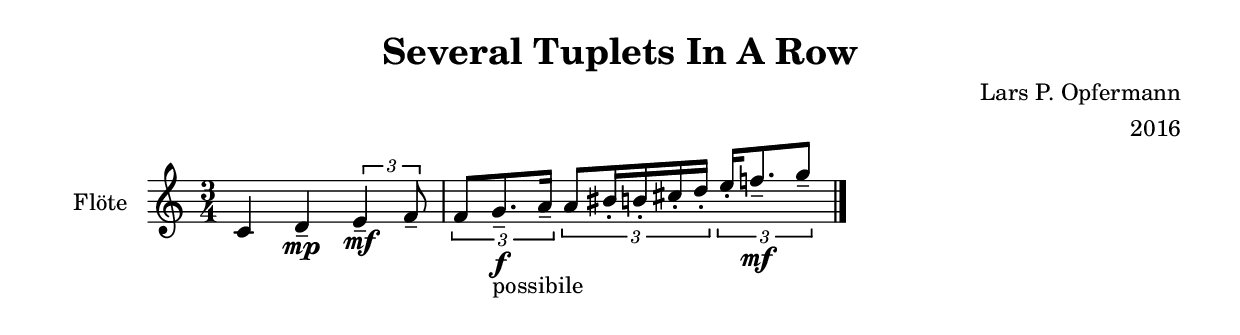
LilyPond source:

\version "2.24.4"

\header {
  workCreditTypeTitle = "Several Tuplets In A Row"
  movementTitle       = "Several Tuplets In A Row"
  encodingDate        = "2024-10-06"
  composer            = "Lars P. Opfermann"
  arranger            = "2016"
  software            = "Finale v27.4 for Mac"
  right               = "©"
  title               = "Several Tuplets In A Row"
}

\paper {
  % horizontal-shift = 0.0\mm
  % indent = 0.0\mm
  % short-indent = 0.0\mm
  
  % markup-system-spacing-padding = 0.0\mm
  % between-system-space = 0.0\mm
  % page-top-space = 0.0\mm
  
  % page-count = -1
  % system-count = -1
  
  % oddHeaderMarkup = ""
  % evenHeaderMarkup = ""
  % oddFooterMarkup = ""
  % evenFooterMarkup = ""
}

\layout {
  \context { \Score
    autoBeaming = ##f % to display tuplets brackets
  }
  \context { \Voice
  }
}

Part_POne_Staff_One_Voice_One = \absolute {
  \language "nederlands"
  
  %{ begin kMeasureKindOverFlowing, measure 1, % measureCurrentPositionInMeasure: pim 1/1 %}
  
  \clef "treble"
  \key c \major
  \numericTimeSignature \time 3/4
  \stemUp c'4 d' \mp _-
  \once\override TupletBracket.bracket-visibility = ##t
  \tuplet 3/2 {  %{ tupletNumber: 1, tupleFactor: 3/2, line 157 %}  e'4 \mf _- f'8 _- }
  %{ end kMeasureKindOverFlowing, measure  %}
  
  %{ begin kMeasureKindOverFlowing, measure 2, % measureCurrentPositionInMeasure: pim 37/24 %}
  
  \once\override TupletBracket.bracket-visibility = ##t
  
  \once\override TupletBracket.direction = -1 % DOWN
  \tuplet 3/2 {  %{ tupletNumber: 1, tupleFactor: 3/2, line 204 %}  f'8 [  %{ beam 1, line 218 %}
  g'8. _\markup { "possibile" } \f _- a'16 ]  %{ beam 1, line 273 %}
  _- }
  \once\override TupletBracket.bracket-visibility = ##t
  
  \once\override TupletBracket.direction = -1 % DOWN
  \tuplet 3/2 {  %{ tupletNumber: 1, tupleFactor: 3/2, line 283 %}  a'8 [  %{ beam 1, line 297 %}
  bis'!16 _. b'! _. cis''! _. d'' ]  %{ beam 1, line 384 %}
  _. }
  \once\override TupletBracket.bracket-visibility = ##t
  
  \once\override TupletBracket.direction = -1 % DOWN
  \tuplet 3/2 {  %{ tupletNumber: 1, tupleFactor: 3/2, line 393 %}  e''16 [  %{ beam 1, line 407 %}
  _. f''!8. \mf _- g''8 ]  %{ beam 1, line 461 %}
  _- }
  \bar "|."  %{ b333 visitStart (S_msrBarLine& elt) %}
  
  %{ end kMeasureKindOverFlowing, measure  %}
}

\book {

  \score {
    <<
    
      
      
      
      <<
      
        \new Staff  = "Part_POne_Staff_One"
        \with {
          instrumentName = "Flöte"
          shortInstrumentName = "Fl."
        }
        <<
          \context Voice = "Part_POne_Staff_One_Voice_One" <<
            \Part_POne_Staff_One_Voice_One
          >>
        >>
      
      
      >>
    
    >>
    
    \layout {
      \context { \Score
        autoBeaming = ##f % to display tuplets brackets
      }
      \context { \Voice
      }
    }
    
    \midi {
      \tempo 16 = 360
    }
  }
  
}
